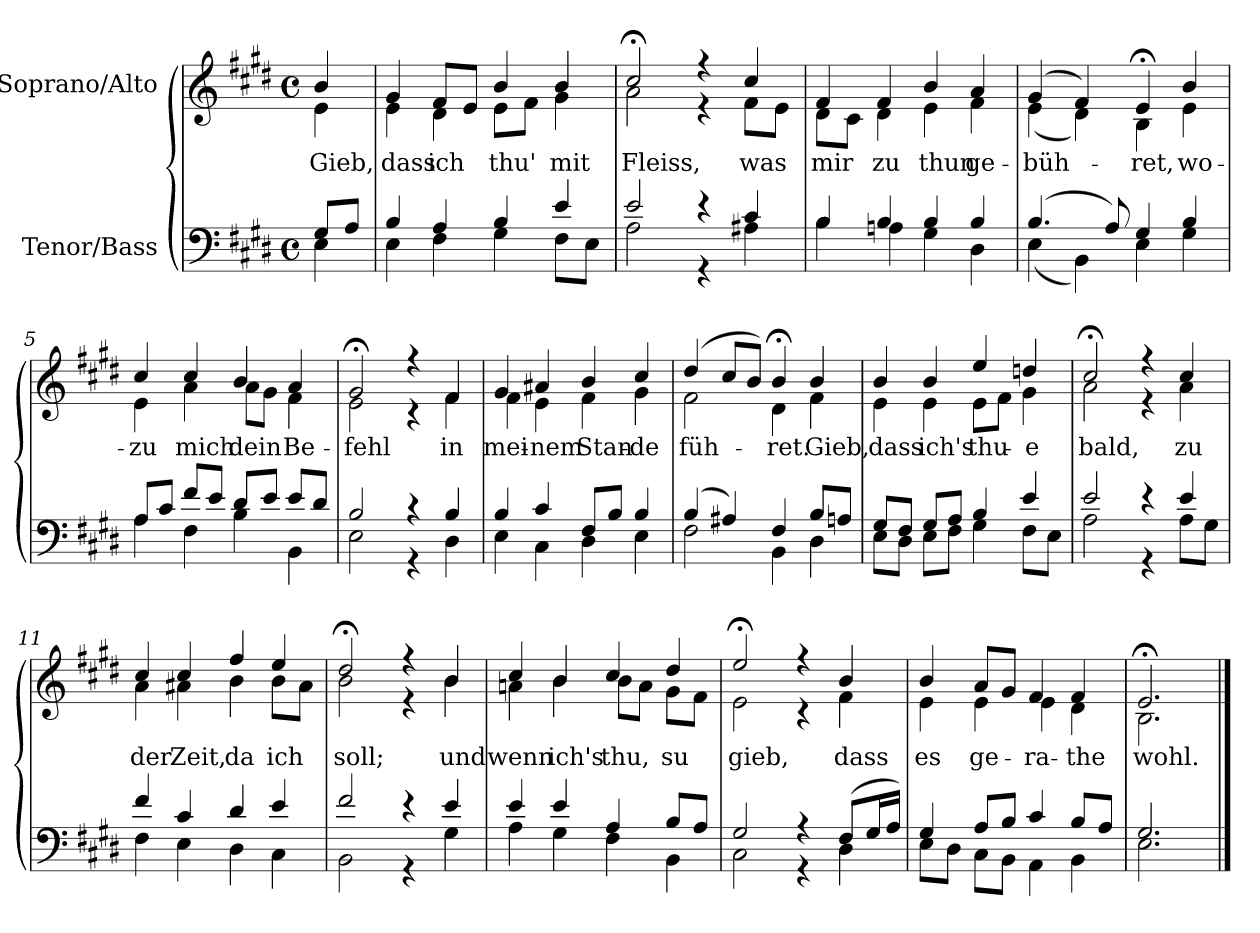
**kern	**kern	**text
*part2	*part1	*part1
*staff2	*staff1	*staff1
*I"Tenor/Bass	*I"Soprano/Alto	*
*clefF4	*clefG2	*
*k[f#c#g#d#]	*k[f#c#g#d#]	*
*M4/4	*M4/4	*
*met(c)	*met(c)	*
=	=	=
*^	*	*
!	!	!	!LO:LY:b
*	*	*^	*
8G#/L	4E\	4b/	4e\	Gieb,
8A/J	.	.	.	.
=1	=1	=1	=1	=1
!	!	!	!	!LO:LY:b
4B/	4E\	4g#/	4e\	dass
!	!	!	!	!LO:LY:b
4A/	4F#\	8f#/L	4d#\	ich
.	.	8e/J	.	.
!	!	!	!	!LO:LY:b
4B/	4G#\	4b/	8e\L	thu'
.	.	.	8f#\J	.
!	!	!	!	!LO:LY:b
4e/	8F#\L	4b/	4g#\	mit
.	8E\J	.	.	.
=2	=2	=2	=2	=2
!	!	!	!	!LO:LY:b
2e/	2A\	2cc#;</	2a\	Fleiss,
4r	4r	4r	4r	.
!	!	!	!	!LO:LY:b
4c#/	4A#X\	4cc#/	8f#\L	was
.	.	.	8e\J	.
=3	=3	=3	=3	=3
!	!	!	!	!LO:LY:b
4B/	4B\	4f#/	8d#\L	mir
.	.	.	8c#\J	.
!	!	!	!	!LO:LY:b
4B/	4An\	4f#/	4d#\	zu
!	!	!	!	!LO:LY:b
4B/	4G#\	4b/	4e\	thun
!	!	!	!	!LO:LY:b
4B/	4D#\	4a/	4f#\	ge-
!!LO:LB:g=z	!!
=4	=4	=4	=4	=4
!	!	!	!	!LO:LY:b
(4.B/	(4E\	(4g#/	(4e\	-büh-
.	4BB\)	4f#/)	4d#\)	.
8A/)	.	.	.	.
!	!	!	!	!LO:LY:b
4G#/	4E\	4e;</	4B\	-ret,
!	!	!	!	!LO:LY:b
4B/	4G#\	4b/	4e\	wo-
=5	=5	=5	=5	=5
!	!	!	!	!LO:LY:b
8A/L	4A\	4cc#/	4e\	-zu
8c#/J	.	.	.	.
!	!	!	!	!LO:LY:b
8f#/L	4F#\	4cc#/	4a\	mich
8e/J	.	.	.	.
!	!	!	!	!LO:LY:b
8d#/L	4B\	4b/	8a\L	dein
8e/J	.	.	8g#\J	.
!	!	!	!	!LO:LY:b
8e/L	4BB\	4a/	4f#\	Be-
8d#/J	.	.	.	.
=6	=6	=6	=6	=6
!	!	!	!	!LO:LY:b
2B/	2E\	2g#;</	2e\	-fehl
4r	4r	4r	4r	.
!	!	!	!	!LO:LY:b
4B/	4D#\	4f#/	4f#\	in
=7	=7	=7	=7	=7
!	!	!	!	!LO:LY:b
4B/	4E\	4g#/	4f#\	mei-
!	!	!	!	!LO:LY:b
4c#/	4C#\	4a#X/	4e\	-nem
!	!	!	!	!LO:LY:b
8F#/L	4D#\	4b/	4f#\	Stan-
8B/J	.	.	.	.
!	!	!	!	!LO:LY:b
4B/	4E\	4cc#/	4g#\	-de
!!LO:LB:g=z	!!
=8	=8	=8	=8	=8
!	!	!	!	!LO:LY:b
(4B/	2F#\	(4dd#/	2f#\	füh-
4A#X/)	.	8cc#/L	.	.
.	.	8b/J)	.	.
!	!	!	!	!LO:LY:b
4F#/	4BB\	4b;</	4d#\	-ret.
!	!	!	!	!LO:LY:b
8B/L	4D#\	4b/	4f#\	Gieb,
8An/J	.	.	.	.
=9	=9	=9	=9	=9
!	!	!	!	!LO:LY:b
8G#/L	8E\L	4b/	4e\	dass
8F#/J	8D#\J	.	.	.
!	!	!	!	!LO:LY:b
8G#/L	8E\L	4b/	4e\	ich's
8A/J	8F#\J	.	.	.
!	!	!	!	!LO:LY:b
4B/	4G#\	4ee/	8e\L	thu-
.	.	.	8f#\J	.
!	!	!	!	!LO:LY:b
4e/	8F#\L	4ddn/	4g#\	-e
.	8E\J	.	.	.
=10	=10	=10	=10	=10
!	!	!	!	!LO:LY:b
2e/	2A\	2cc#;</	2a\	bald,
4r	4r	4r	4r	.
!	!	!	!	!LO:LY:b
4e/	8A\L	4cc#/	4a\	zu
.	8G#\J	.	.	.
=11	=11	=11	=11	=11
!	!	!	!	!LO:LY:b
4f#/	4F#\	4cc#/	4a\	der
!	!	!	!	!LO:LY:b
4c#/	4E\	4cc#/	4a#X\	Zeit,
!	!	!	!	!LO:LY:b
4d#/	4D#\	4ff#/	4b\	da
!	!	!	!	!LO:LY:b
4e/	4C#\	4ee/	8b\L	ich
.	.	.	8a#\J	.
!!LO:LB:g=z	!!
=12	=12	=12	=12	=12
!	!	!	!	!LO:LY:b
2f#/	2BB\	2dd#;</	2b\	soll;
4r	4r	4r	4r	.
!	!	!	!	!LO:LY:b
4e/	4G#\	4b/	4b\	und
=13	=13	=13	=13	=13
!	!	!	!	!LO:LY:b
4e/	4A\	4cc#/	4an\	wenn
!	!	!	!	!LO:LY:b
4e/	4G#\	4b/	4b\	ich's
!	!	!	!	!LO:LY:b
4A/	4F#\	4cc#/	8b\L	thu,
.	.	.	8a\J	.
!	!	!	!	!LO:LY:b
8B/L	4BB\	4dd#/	8g#\L	su
8A/J	.	.	8f#\J	.
=14	=14	=14	=14	=14
!	!	!	!	!LO:LY:b
2G#/	2C#\	2ee;</	2e\	gieb,
4r	4r	4r	4r	.
!	!	!	!	!LO:LY:b
(8F#/L	4D#\	4b/	4f#\	dass
16G#/L	.	.	.	.
16A/JJ)	.	.	.	.
=15	=15	=15	=15	=15
!	!	!	!	!LO:LY:b
4G#/	8E\L	4b/	4e\	es
.	8D#\J	.	.	.
!	!	!	!	!LO:LY:b
8A/L	8C#\L	8a/L	4e\	ge-
8B/J	8BB\J	8g#/J	.	.
!	!	!	!	!LO:LY:b
4c#/	4AA\	4f#/	4e\	-ra-
!	!	!	!	!LO:LY:b
8B/L	4BB\	4f#/	4d#\	-the
8A/J	.	.	.	.
=16	=16	=16	=16	=16
!	!	!	!	!LO:LY:b
2.G#/	2.E\	2.e;</	2.B\	wohl.
*v	*v	*	*	*
*	*v	*v	*
==	==	==
*-	*-	*-
